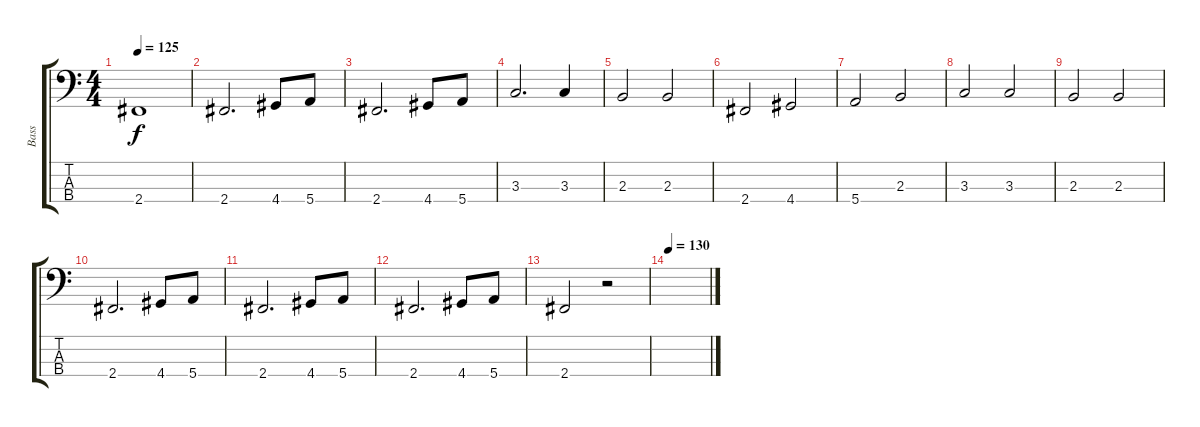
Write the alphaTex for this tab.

\track ("Bass" "Bass") {instrument electricbassfinger}
\staff {score tabs}
\tuning (G2 D2 A1 E1) {hide}
\ts (4 4)
\tempo 125
\clef f4
\ks c
2.4{t}.1{dy f} |
2.4.2{d} 4.4.8 5.4.8 |
2.4.2{d} 4.4.8 5.4.8 |
3.3.2{d} 3.3.4 |
2.3.2 2.3.2 |
2.4.2 4.4.2 |
5.4.2 2.3.2 |
3.3.2 3.3.2 |
2.3.2 2.3.2 |
2.4.2{d} 4.4.8 5.4.8 |
2.4.2{d} 4.4.8 5.4.8 |
2.4.2{d} 4.4.8 5.4.8 |
2.4.2 r.2 |
\tempo 130
